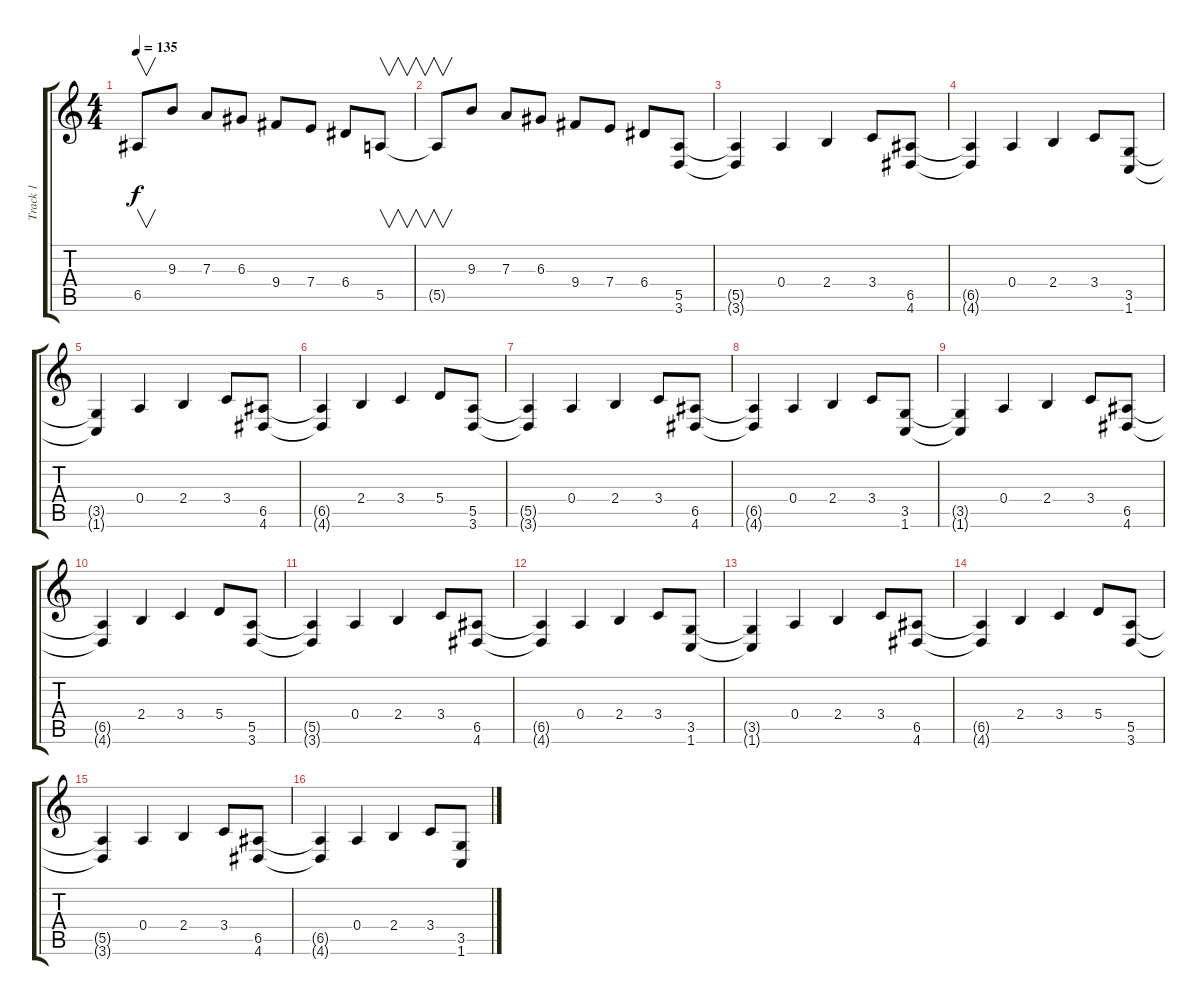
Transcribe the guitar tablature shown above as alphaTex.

\track ("Track 1" "Track 1") {instrument distortionguitar}
\staff {score tabs}
\tuning (B3 Gb3 D3 A2 E2 B1) {hide}
\ts (4 4)
\tempo 135
\clef g2
\ks c
6.5{t}.8{v dy f} 9.3.8 7.3.8 6.3.8 9.4.8 7.4.8 6.4.8 5.5.8{v} |
5.5{t}.8{v} 9.3.8 7.3.8 6.3.8 9.4.8 7.4.8 6.4.8 (5.5 3.6).8 |
(5.5{t} 3.6{t}).4 0.4.4 2.4.4 3.4.8 (6.5 4.6).8 |
(6.5{t} 4.6{t}).4 0.4.4 2.4.4 3.4.8 (3.5 1.6).8 |
(3.5{t} 1.6{t}).4 0.4.4 2.4.4 3.4.8 (6.5 4.6).8 |
(6.5{t} 4.6{t}).4 2.4.4 3.4.4 5.4.8 (5.5 3.6).8 |
(5.5{t} 3.6{t}).4 0.4.4 2.4.4 3.4.8 (6.5 4.6).8 |
(6.5{t} 4.6{t}).4 0.4.4 2.4.4 3.4.8 (3.5 1.6).8 |
(3.5{t} 1.6{t}).4 0.4.4 2.4.4 3.4.8 (6.5 4.6).8 |
(6.5{t} 4.6{t}).4 2.4.4 3.4.4 5.4.8 (5.5 3.6).8 |
(5.5{t} 3.6{t}).4 0.4.4 2.4.4 3.4.8 (6.5 4.6).8 |
(6.5{t} 4.6{t}).4 0.4.4 2.4.4 3.4.8 (3.5 1.6).8 |
(3.5{t} 1.6{t}).4 0.4.4 2.4.4 3.4.8 (6.5 4.6).8 |
(6.5{t} 4.6{t}).4 2.4.4 3.4.4 5.4.8 (5.5 3.6).8 |
(5.5{t} 3.6{t}).4 0.4.4 2.4.4 3.4.8 (6.5 4.6).8 |
(6.5{t} 4.6{t}).4 0.4.4 2.4.4 3.4.8 (3.5 1.6).8
